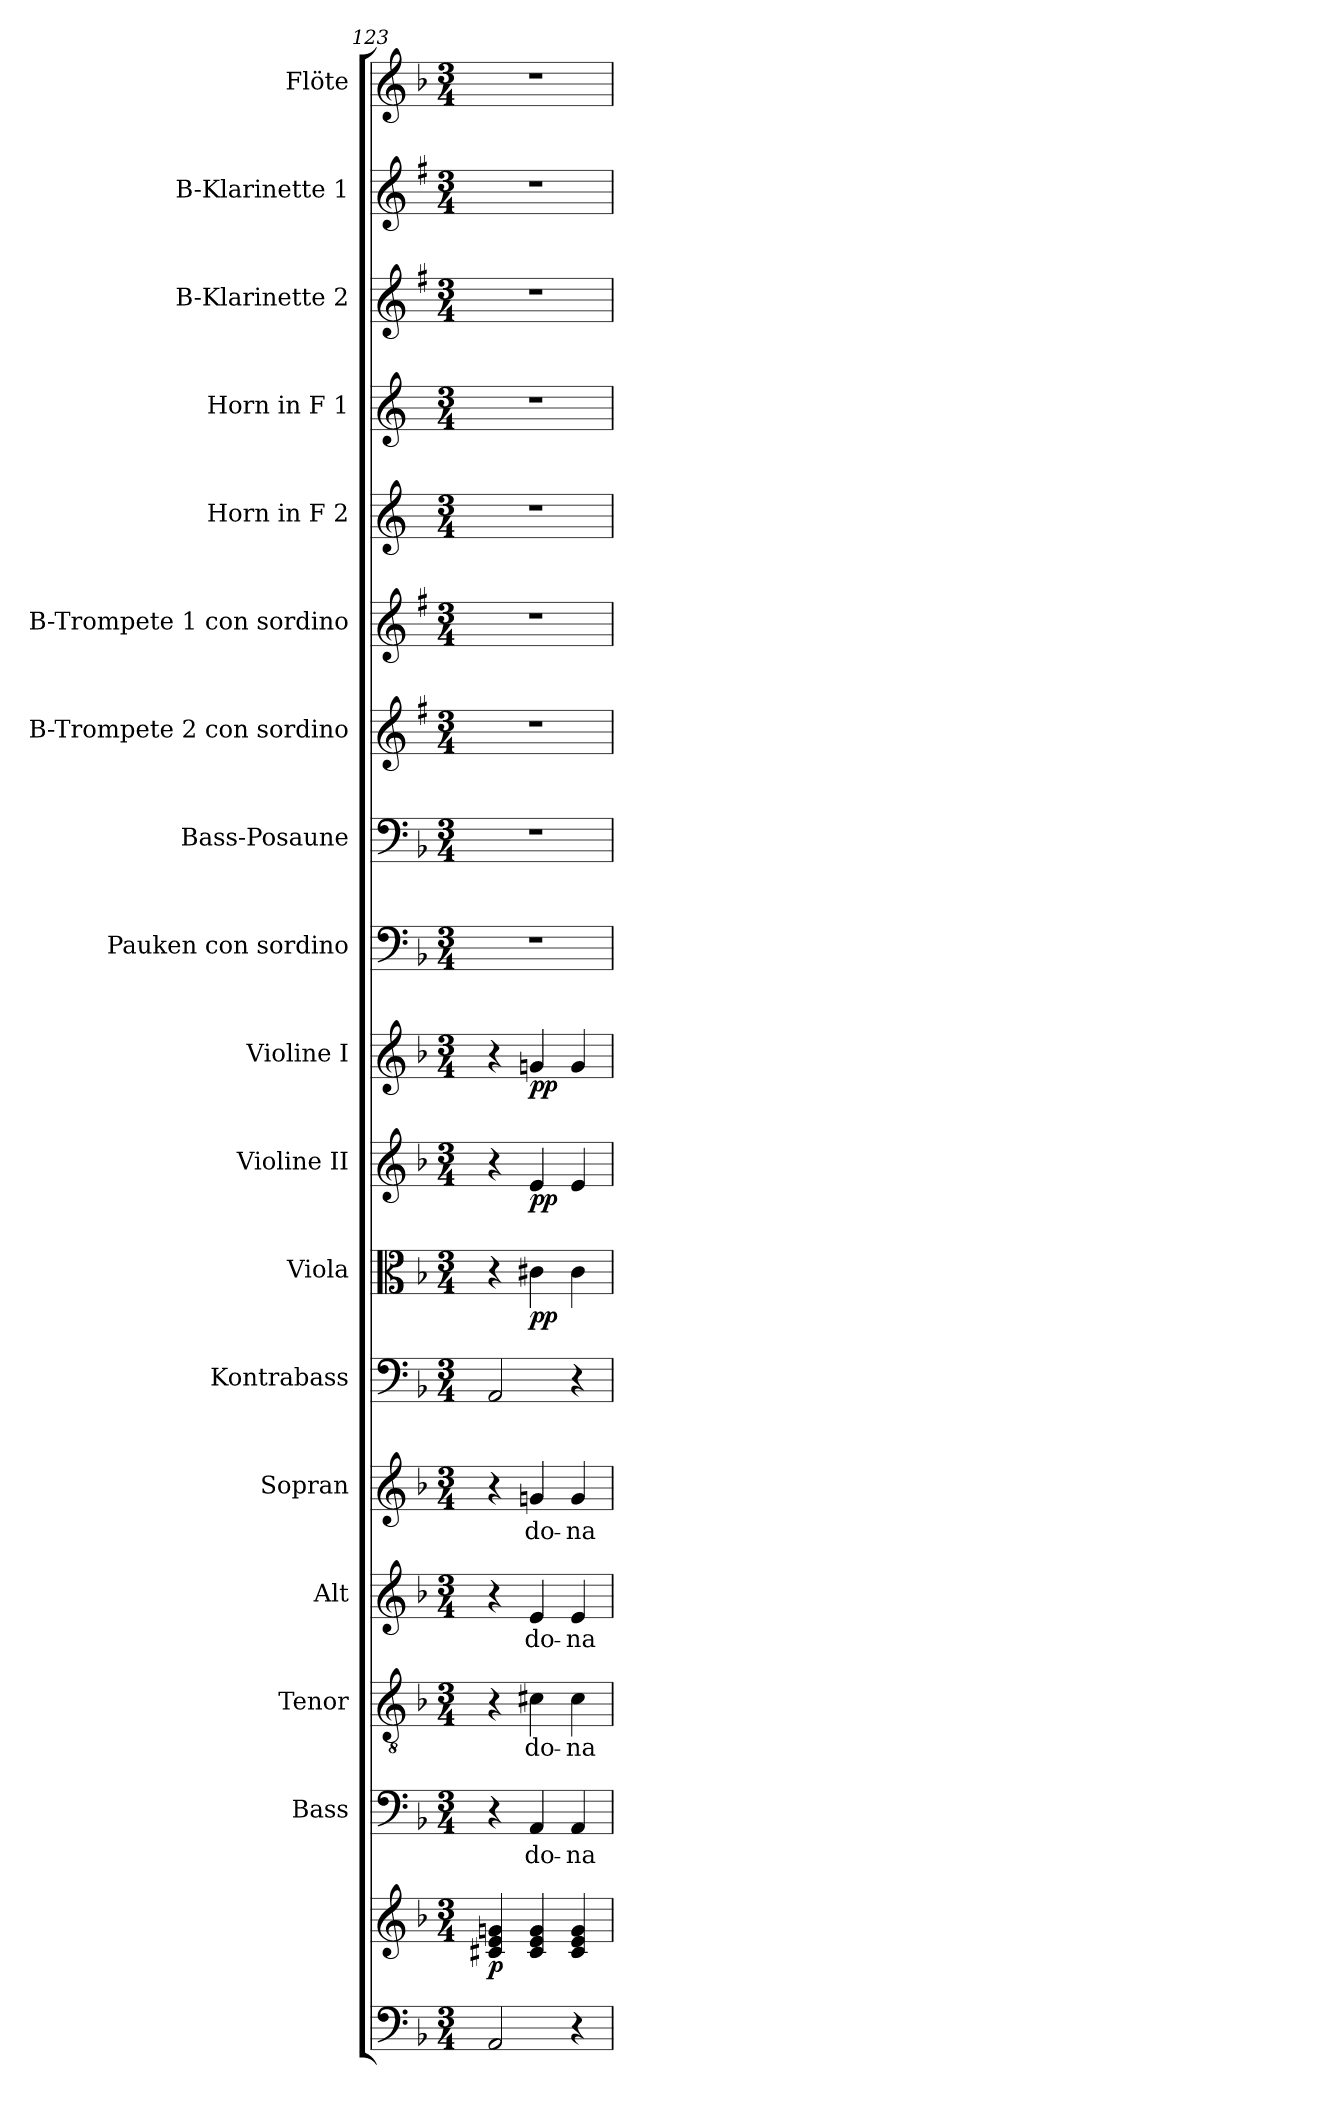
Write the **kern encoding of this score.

**kern	**kern	**dynam	**kern	**text	**kern	**text	**kern	**text	**kern	**text	**kern	**kern	**dynam	**kern	**dynam	**kern	**dynam	**kern	**kern	**kern	**kern	**kern	**kern	**kern	**kern	**kern
*part18	*part18	*part18	*part17	*part17	*part16	*part16	*part15	*part15	*part14	*part14	*part13	*part12	*part12	*part11	*part11	*part10	*part10	*part9	*part8	*part7	*part6	*part5	*part4	*part3	*part2	*part1
*staff19	*staff18	*staff18/19	*staff17	*staff17	*staff16	*staff16	*staff15	*staff15	*staff14	*staff14	*staff13	*staff12	*staff12	*staff11	*staff11	*staff10	*staff10	*staff9	*staff8	*staff7	*staff6	*staff5	*staff4	*staff3	*staff2	*staff1
*	*	*	*I"Bass	*	*I"Tenor	*	*I"Alt	*	*I"Sopran	*	*I"Kontrabass	*I"Viola	*	*I"Violine II	*	*I"Violine I	*	*I"Pauken con sordino	*I"Bass-Posaune	*I"B-Trompete 2 con sordino	*I"B-Trompete 1 con sordino	*I"Horn in F 2	*I"Horn in F 1	*I"B-Klarinette 2	*I"B-Klarinette 1	*I"Flöte
*	*	*	*I'B.	*	*I'T.	*	*I'A.	*	*I'S.	*	*I'Kb.	*I'Vla.	*	*I'Vl. II	*	*I'Vl. I	*	*I'Pk.	*I'B. Pos.	*I'B Trp. 2	*I'B Trp. 1	*	*	*I'B Kl. 2	*I'B Kl. 1	*I'Fl.
*clefF4	*clefG2	*	*clefF4	*	*clefGv2	*	*clefG2	*	*clefG2	*	*clefF4	*clefC3	*	*clefG2	*	*clefG2	*	*clefF4	*clefF4	*clefG2	*clefG2	*clefG2	*clefG2	*clefG2	*clefG2	*clefG2
*	*	*	*	*	*	*	*	*	*	*	*ITrd7c12	*	*	*	*	*	*	*	*	*ITrd1c2	*ITrd1c2	*ITrd4c7	*ITrd4c7	*ITrd1c2	*ITrd1c2	*
*k[b-]	*k[b-]	*	*k[b-]	*	*k[b-]	*	*k[b-]	*	*k[b-]	*	*k[b-]	*k[b-]	*	*k[b-]	*	*k[b-]	*	*k[b-]	*k[b-]	*k[b-]	*k[b-]	*k[b-]	*k[b-]	*k[b-]	*k[b-]	*k[b-]
*F:	*F:	*	*F:	*	*F:	*	*F:	*	*F:	*	*F:	*F:	*	*F:	*	*F:	*	*F:	*F:	*F:	*F:	*F:	*F:	*F:	*F:	*F:
*M3/4	*M3/4	*	*M3/4	*	*M3/4	*	*M3/4	*	*M3/4	*	*M3/4	*M3/4	*	*M3/4	*	*M3/4	*	*M3/4	*M3/4	*M3/4	*M3/4	*M3/4	*M3/4	*M3/4	*M3/4	*M3/4
=123	=123	=123	=123	=123	=123	=123	=123	=123	=123	=123	=123	=123	=123	=123	=123	=123	=123	=123	=123	=123	=123	=123	=123	=123	=123	=123
!	!	!LO:DY:b	!	!	!	!	!	!	!	!	!	!	!	!	!	!	!	!	!	!	!	!	!	!	!	!
2AA/	4c#X/ 4e/ 4gn/	p	4r	.	4r	.	4r	.	4r	.	2AAA/	4r	.	4r	.	4r	.	2.r	2.r	2.r	2.r	2.r	2.r	2.r	2.r	2.r
!	!	!	!	!LO:LY:b	!	!LO:LY:b	!	!LO:LY:b	!	!LO:LY:b	!	!	!LO:DY:b	!	!LO:DY:b	!	!LO:DY:b	!	!	!	!	!	!	!	!	!
.	4c#/ 4e/ 4g/	.	4AA/	do-	4c#X\	do-	4e/	do-	4gn/	do-	.	4c#X\	pp	4e/	pp	4gn/	pp	.	.	.	.	.	.	.	.	.
!	!	!	!	!LO:LY:b	!	!LO:LY:b	!	!LO:LY:b	!	!LO:LY:b	!	!	!	!	!	!	!	!	!	!	!	!	!	!	!	!
4r	4c#/ 4e/ 4g/	.	4AA/	-na	4c#\	-na	4e/	-na	4g/	-na	4r	4c#\	.	4e/	.	4g/	.	.	.	.	.	.	.	.	.	.
=	=	=	=	=	=	=	=	=	=	=	=	=	=	=	=	=	=	=	=	=	=	=	=	=	=	=
*-	*-	*-	*-	*-	*-	*-	*-	*-	*-	*-	*-	*-	*-	*-	*-	*-	*-	*-	*-	*-	*-	*-	*-	*-	*-	*-
